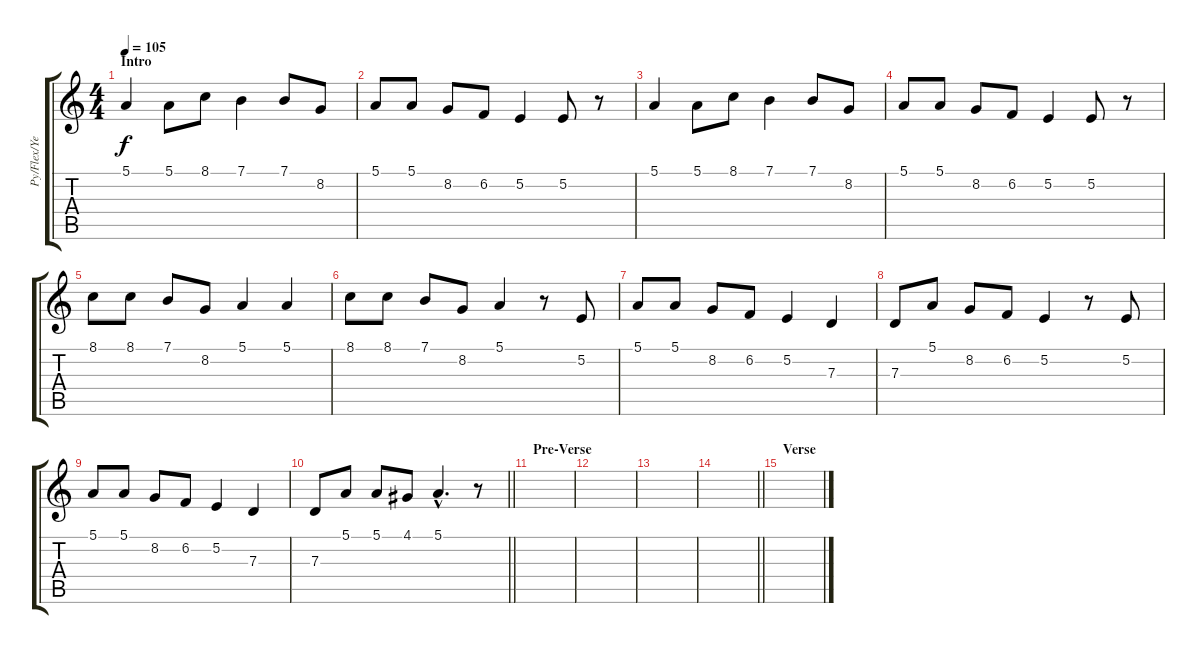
\track ("Py/Flex/Yellow" "Py/Flex/Ye") {instrument bagpipe}
\staff {score tabs}
\tuning (E4 B3 G3 D3 A2 E2) {hide}
\ts (4 4)
\section ("" "Intro")
\tempo 105
\clef g2
\ks c
5.1.4{dy f instrument bagpipe} 5.1.8 8.1.8 7.1.4 7.1.8 8.2.8 |
5.1.8 5.1.8 8.2.8 6.2.8 5.2.4 5.2.8 r.8 |
5.1.4 5.1.8 8.1.8 7.1.4 7.1.8 8.2.8 |
5.1.8 5.1.8 8.2.8 6.2.8 5.2.4 5.2.8 r.8 |
8.1.8 8.1.8 7.1.8 8.2.8 5.1.4 5.1.4 |
8.1.8 8.1.8 7.1.8 8.2.8 5.1.4 r.8 5.2.8 |
5.1.8 5.1.8 8.2.8 6.2.8 5.2.4 7.3.4 |
7.3.8 5.1.8 8.2.8 6.2.8 5.2.4 r.8 5.2.8 |
5.1.8 5.1.8 8.2.8 6.2.8 5.2.4 7.3.4 |
\barLineRight lightlight
7.3.8 5.1.8 5.1.8 4.1.8 5.1{hac}.4{d} r.8 |
\section ("" "Pre-Verse")
|
|
|
\barLineRight lightlight
|
\section ("" "Verse")
